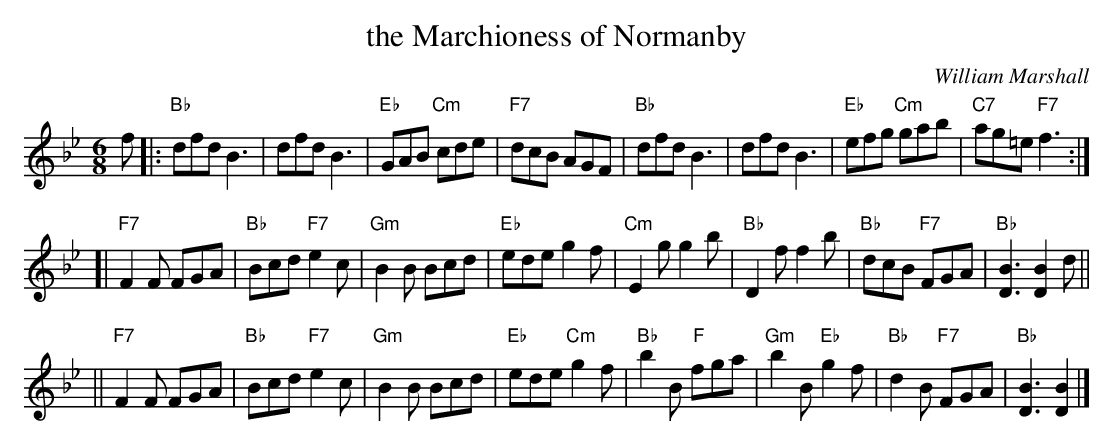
X:1
T: the Marchioness of Normanby
C: William Marshall
M: 6/8
L: 1/8
K: Bb
f \
|:"Bb"dfd B3 | dfd B3 | "Eb"GAB "Cm"cde | "F7"dcB AGF \
| "Bb"dfd B3 | dfd B3 | "Eb"efg "Cm"gab | "C7"ag=e "F7"f3 :|
[|"F7"F2F FGA | "Bb"Bcd "F7"e2c | "Gm"B2B Bcd | "Eb"ede g2f \
| "Cm"E2g g2b | "Bb"D2f f2b | "Bb"dcB "F7"FGA | "Bb"[B3D3] [B2D2]d ||
||"F7"F2F FGA | "Bb"Bcd "F7"e2c | "Gm"B2B Bcd | "Eb"ede "Cm"g2f \
| "Bb"b2B "F"fga | "Gm"b2B "Eb"g2f | "Bb"d2B "F7"FGA | "Bb"[B3D3] [B2D2] |]
